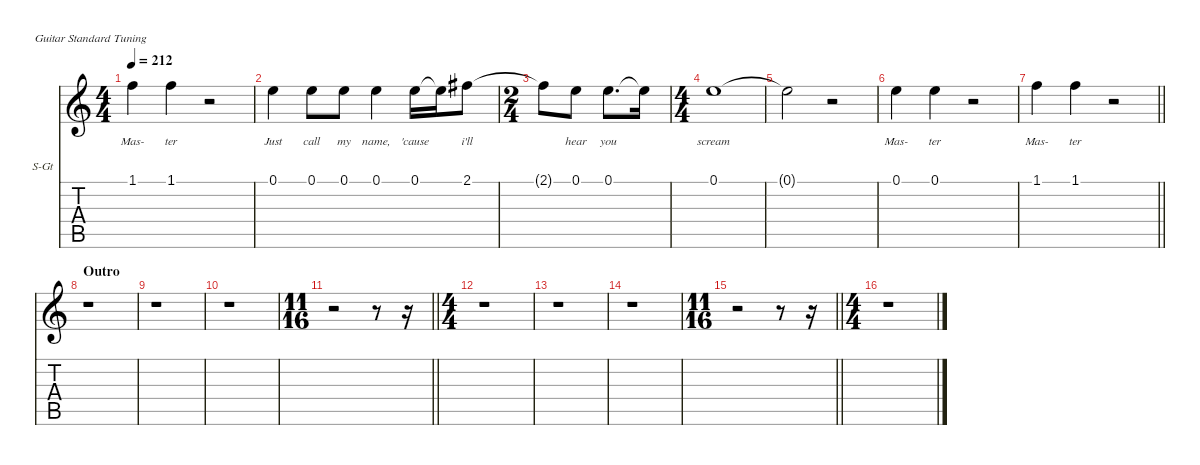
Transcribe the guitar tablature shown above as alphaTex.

\hideDynamics
\bracketExtendMode nobrackets
\firstSystemTrackNameOrientation horizontal
\otherSystemsTrackNameOrientation horizontal
\track ("James - Vocals" "S-Gt") {instrument lead6voice}
\staff {score tabs}
\tuning (E4 B3 G3 D3 A2 E2)
\displaytranspose 12
\ts (4 4)
\tempo 212
\clef g2
\ks c
1.1.4{lyrics (0 "Mas-") lyrics (1 "") lyrics (2 "") lyrics (3 "") lyrics (4 "") dy fff} 1.1.4{lyrics (0 "ter") lyrics (1 "") lyrics (2 "") lyrics (3 "") lyrics (4 "")} r.2 |
0.1.4{lyrics (0 "Just") lyrics (1 "") lyrics (2 "") lyrics (3 "") lyrics (4 "")} 0.1.8{lyrics (0 "call") lyrics (1 "") lyrics (2 "") lyrics (3 "") lyrics (4 "")} 0.1.8{lyrics (0 "my") lyrics (1 "") lyrics (2 "") lyrics (3 "") lyrics (4 "")} 0.1.4{lyrics (0 "name,") lyrics (1 "") lyrics (2 "") lyrics (3 "") lyrics (4 "")} 0.1.16{lyrics (0 "'cause") lyrics (1 "") lyrics (2 "") lyrics (3 "") lyrics (4 "")} 0.1{t}.16{dy f} 2.1{acc #}.8{lyrics (0 "i'll") lyrics (1 "") lyrics (2 "") lyrics (3 "") lyrics (4 "") dy fff} |
\ts (2 4)
\beaming (8 2 2)
2.1{t acc #}.8{dy f} 0.1.8{lyrics (0 "hear") lyrics (1 "") lyrics (2 "") lyrics (3 "") lyrics (4 "") dy fff} 0.1.8{d lyrics (0 "you") lyrics (1 "") lyrics (2 "") lyrics (3 "") lyrics (4 "")} 0.1{t}.16{dy f} |
\ts (4 4)
\beaming (8 2 2 2 2)
0.1.1{lyrics (0 "scream") lyrics (1 "") lyrics (2 "") lyrics (3 "") lyrics (4 "") dy fff} |
0.1{t}.2{dy f} r.2 |
0.1.4{lyrics (0 "Mas-") lyrics (1 "") lyrics (2 "") lyrics (3 "") lyrics (4 "")} 0.1.4{lyrics (0 "ter") lyrics (1 "") lyrics (2 "") lyrics (3 "") lyrics (4 "") dy fff} r.2 |
\barLineRight lightlight
1.1.4{lyrics (0 "Mas-") lyrics (1 "") lyrics (2 "") lyrics (3 "") lyrics (4 "") dy f} 1.1.4{lyrics (0 "ter") lyrics (1 "") lyrics (2 "") lyrics (3 "") lyrics (4 "") dy fff} r.2 |
\section ("" "Outro")
r.1 |
r.1 |
r.1 |
\ts (11 16)
\beaming (8 3 2)
\barLineRight lightlight
r.2 r.8 r.16 |
\ts (4 4)
\beaming (8 2 2 2 2)
r.1 |
r.1 |
r.1 |
\ts (11 16)
\beaming (8 3 2)
\barLineRight lightlight
r.2 r.8 r.16 |
\ts (4 4)
\beaming (8 2 2 2 2)
r.1
